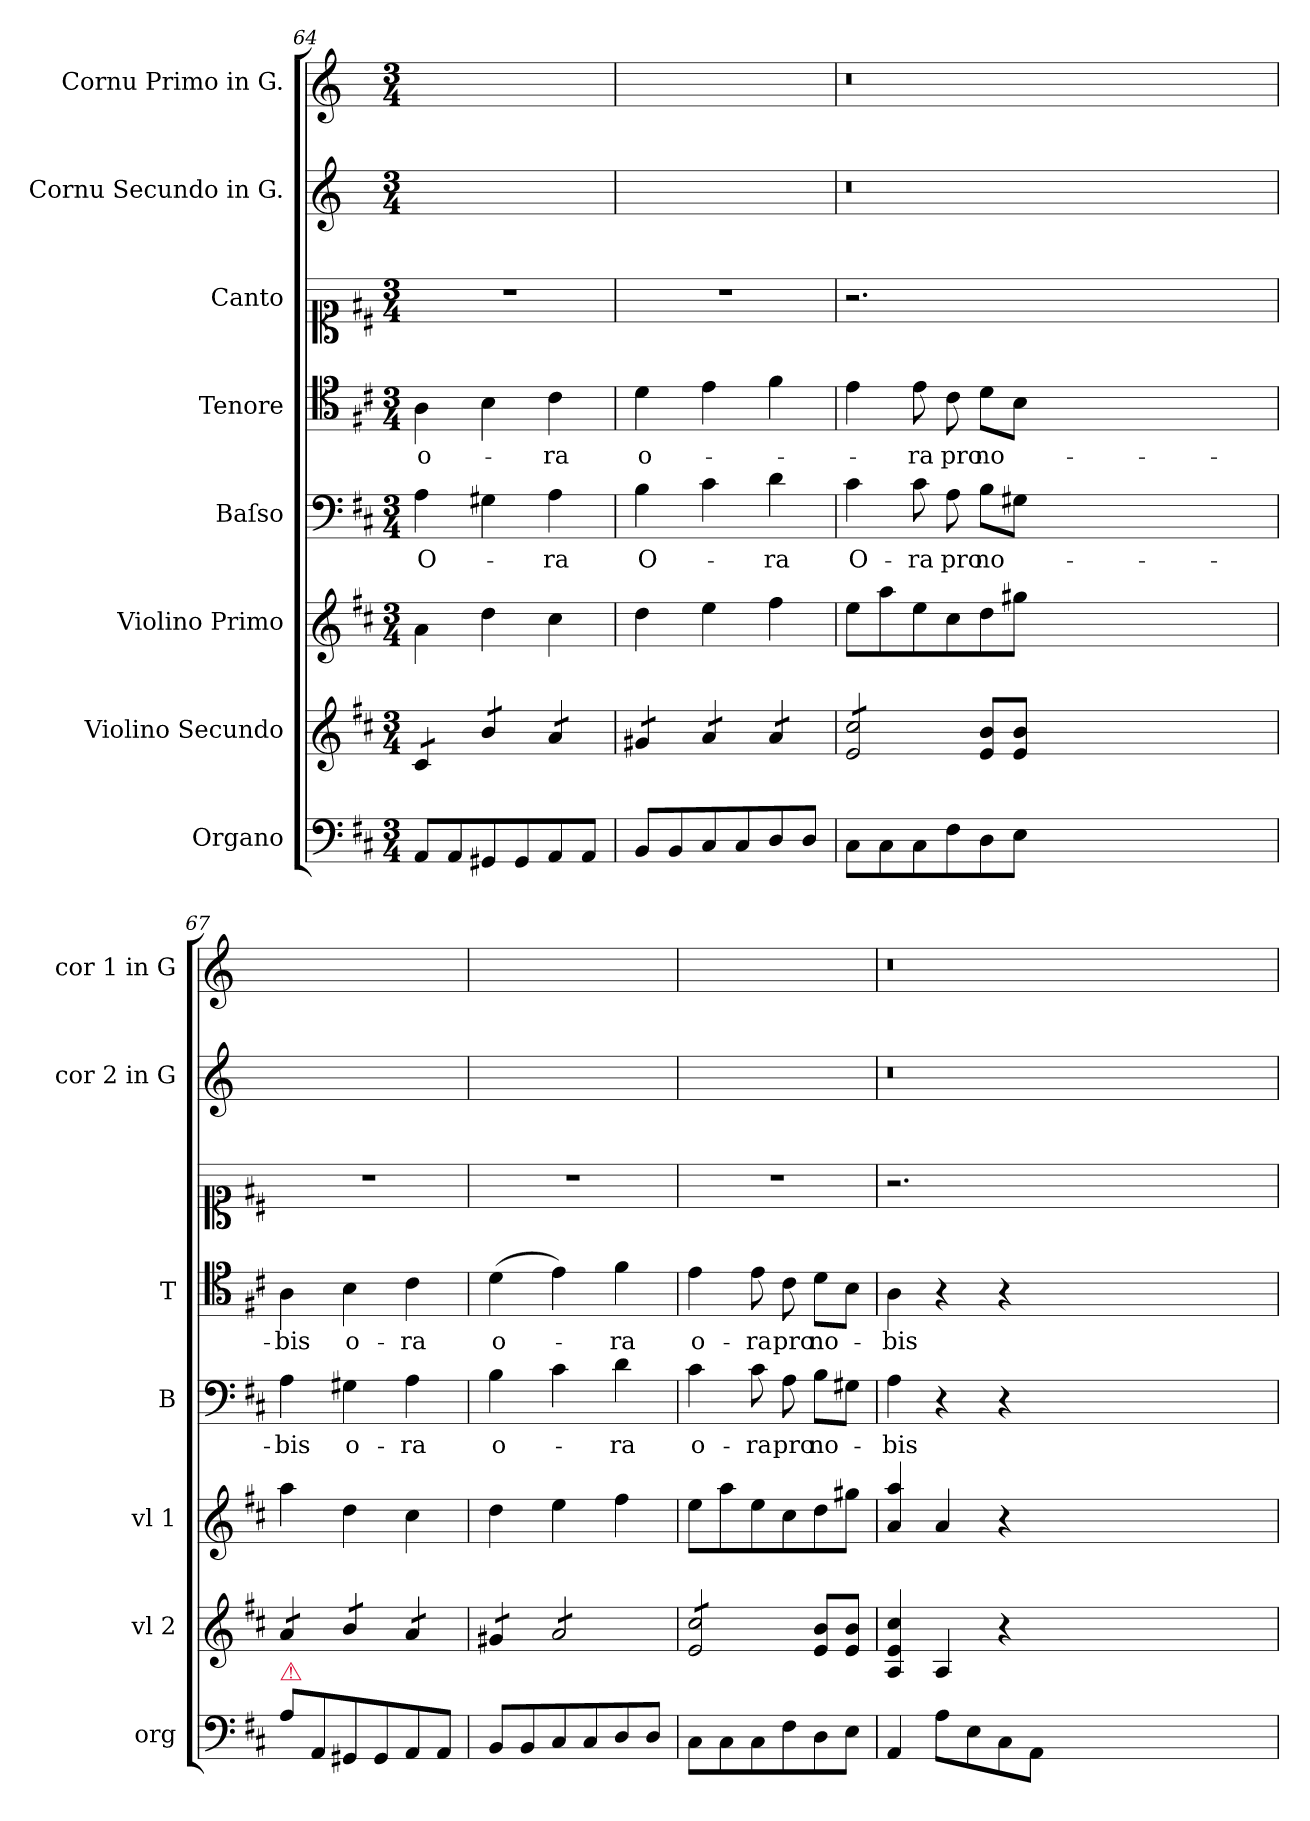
**kern	**kern	**kern	**kern	**text	**kern	**text	**kern	**kern	**kern
*part8	*part7	*part6	*part5	*part5	*part4	*part4	*part3	*part2	*part1
*staff8	*staff7	*staff6	*staff5	*staff5	*staff4	*staff4	*staff3	*staff2	*staff1
*I"Organo	*I"Violino Secundo	*I"Violino Primo	*I"Baſso	*	*I"Tenore	*	*I"Canto	*I"Cornu Secundo in G.	*I"Cornu Primo in G.
*I'org	*I'vl 2	*I'vl 1	*I'B	*	*I'T	*	*	*I'cor 2 in G	*I'cor 1 in G
*clefF4	*clefG2	*clefG2	*clefF4	*	*clefC4	*	*clefC1	*clefG2	*clefG2
*	*	*	*	*	*	*	*	*ITrd6c10	*ITrd6c10
*k[f#c#]	*k[f#c#]	*k[f#c#]	*k[f#c#]	*	*k[f#c#]	*	*k[f#c#]	*k[f#c#]	*k[f#c#]
*D:	*D:	*D:	*D:	*	*D:	*	*D:	*D:	*D:
*M3/4	*M3/4	*M3/4	*M3/4	*	*M3/4	*	*M3/4	*M3/4	*M3/4
=64	=64	=64	=64	=64	=64	=64	=64	=64	=64
*	*tremolo	*	*	*	*	*	*	*	*
8AA/L	8c#/L	4a\	4A\	O-	4A\	o-	2.r	2.ryy	2.ryy
8AA/	8c#/J	.	.	.	.	.	.	.	.
8GG#X/	8b/L	4dd\	4G#X\	.	4B\	.	.	.	.
8GG#/	8b/J	.	.	.	.	.	.	.	.
8AA/	8a/L	4cc#\	4A\	-ra	4c#\	-ra	.	.	.
8AA/J	8a/J	.	.	.	.	.	.	.	.
=65	=65	=65	=65	=65	=65	=65	=65	=65	=65
!	!	!	!	!LO:LY:i	!	!LO:LY:i	!	!	!
8BB/L	8g#X/L	4dd\	4B\	O-	4d\	o-	2.r	2.ryy	2.ryy
8BB/	8g#X/J	.	.	.	.	.	.	.	.
8C#/	8a/L	4ee\	4c#\	.	4e\	.	.	.	.
8C#/	8a/J	.	.	.	.	.	.	.	.
!	!	!	!	!LO:LY:i	!	!	!	!	!
8D/	8a/L	4ff#\	4d\	-ra	4f#\	.	.	.	.
8D/J	8a/J	.	.	.	.	.	.	.	.
=66	=66	=66	=66	=66	=66	=66	=66	=66	=66
!	!	!	!	!LO:LY:i	!	!	!	!	!
8C#\L	8e/ 8cc#/L	8ee\L	4c#\	O-	4e\	.	2.r	0.r	0.r
8C#\	8e/ 8cc#/	8aa\	.	.	.	.	.	.	.
!	!	!	!	!LO:LY:i	!	!LO:LY:i	!	!	!
8C#\	8e/ 8cc#/	8ee\	8c#\	-ra	8e\	-ra	.	.	.
8F#\	8e/ 8cc#/J	8cc#\	8A\	pro	8c#\	pro	.	.	.
*	*Xtremolo	*	*	*	*	*	*	*	*
8D\	8e/ 8b/L	8dd\	8B\L	no-	8d\L	no-	.	.	.
8E\J	8e/ 8b/J	8gg#X\J	8G#X\J	.	8B\J	.	.	.	.
0ryy	0ryy	0ryy	0ryy	.	0ryy	.	0ryy	.	.
4ryy	4ryy	4ryy	4ryy	.	4ryy	.	4ryy	.	.
=67	=67	=67	=67	=67	=67	=67	=67	=67	=67
!LO:TX:a:color=crimson:t=⚠	!	!	!	!	!	!	!	!	!
*	*tremolo	*	*	*	*	*	*	*	*
8A\L	8a/L	4aa\	4A\	-bis	4A\	-bis	2.r	2.ryy	2.ryy
8AA/	8a/J	.	.	.	.	.	.	.	.
8GG#X/	8b/L	4dd\	4G#X\	o-	4B\	o-	.	.	.
8GG#/	8b/J	.	.	.	.	.	.	.	.
8AA/	8a/L	4cc#\	4A\	-ra	4c#\	-ra	.	.	.
8AA/J	8a/J	.	.	.	.	.	.	.	.
=68	=68	=68	=68	=68	=68	=68	=68	=68	=68
!	!	!	!	!LO:LY:i	!	!	!	!	!
8BB/L	8g#X/L	4dd\	4B\	o-	(4d\	o-	2.r	2.ryy	2.ryy
8BB/	8g#X/J	.	.	.	.	.	.	.	.
8C#/	8a/L	4ee\	4c#\	.	4e\)	.	.	.	.
8C#/	8a/	.	.	.	.	.	.	.	.
!	!	!	!	!LO:LY:i	!	!	!	!	!
8D/	8a/	4ff#\	4d\	-ra	4f#\	-ra	.	.	.
8D/J	8a/J	.	.	.	.	.	.	.	.
=69	=69	=69	=69	=69	=69	=69	=69	=69	=69
!	!	!	!	!LO:LY:i	!	!LO:LY:i	!	!	!
8C#\L	8e/ 8cc#/L	8ee\L	4c#\	o-	4e\	o-	2.r	2.ryy	2.ryy
8C#\	8e/ 8cc#/	8aa\	.	.	.	.	.	.	.
!	!	!	!	!LO:LY:i	!	!LO:LY:i	!	!	!
8C#\	8e/ 8cc#/	8ee\	8c#\	-ra	8e\	-ra	.	.	.
8F#\	8e/ 8cc#/J	8cc#\	8A\	pro	8c#\	pro	.	.	.
*	*Xtremolo	*	*	*	*	*	*	*	*
8D\	8e/ 8b/L	8dd\	8B\L	no-	8d\L	no-	.	.	.
8E\J	8e/ 8b/J	8gg#X\J	8G#X\J	.	8B\J	.	.	.	.
=70	=70	=70	=70	=70	=70	=70	=70	=70	=70
4AA/	4A/ 4e/ 4cc#/	4a/ 4aa/	4A\	-bis	4A\	-bis	2.r	0.r	0.r
8A\L	4A/	4a/	4r	.	4r	.	.	.	.
8E\	.	.	.	.	.	.	.	.	.
8C#\	4r	4r	4r	.	4r	.	.	.	.
8AA\J	.	.	.	.	.	.	.	.	.
0ryy	0ryy	0ryy	0ryy	.	0ryy	.	0ryy	.	.
4ryy	4ryy	4ryy	4ryy	.	4ryy	.	4ryy	.	.
=	=	=	=	=	=	=	=	=	=
*-	*-	*-	*-	*-	*-	*-	*-	*-	*-
